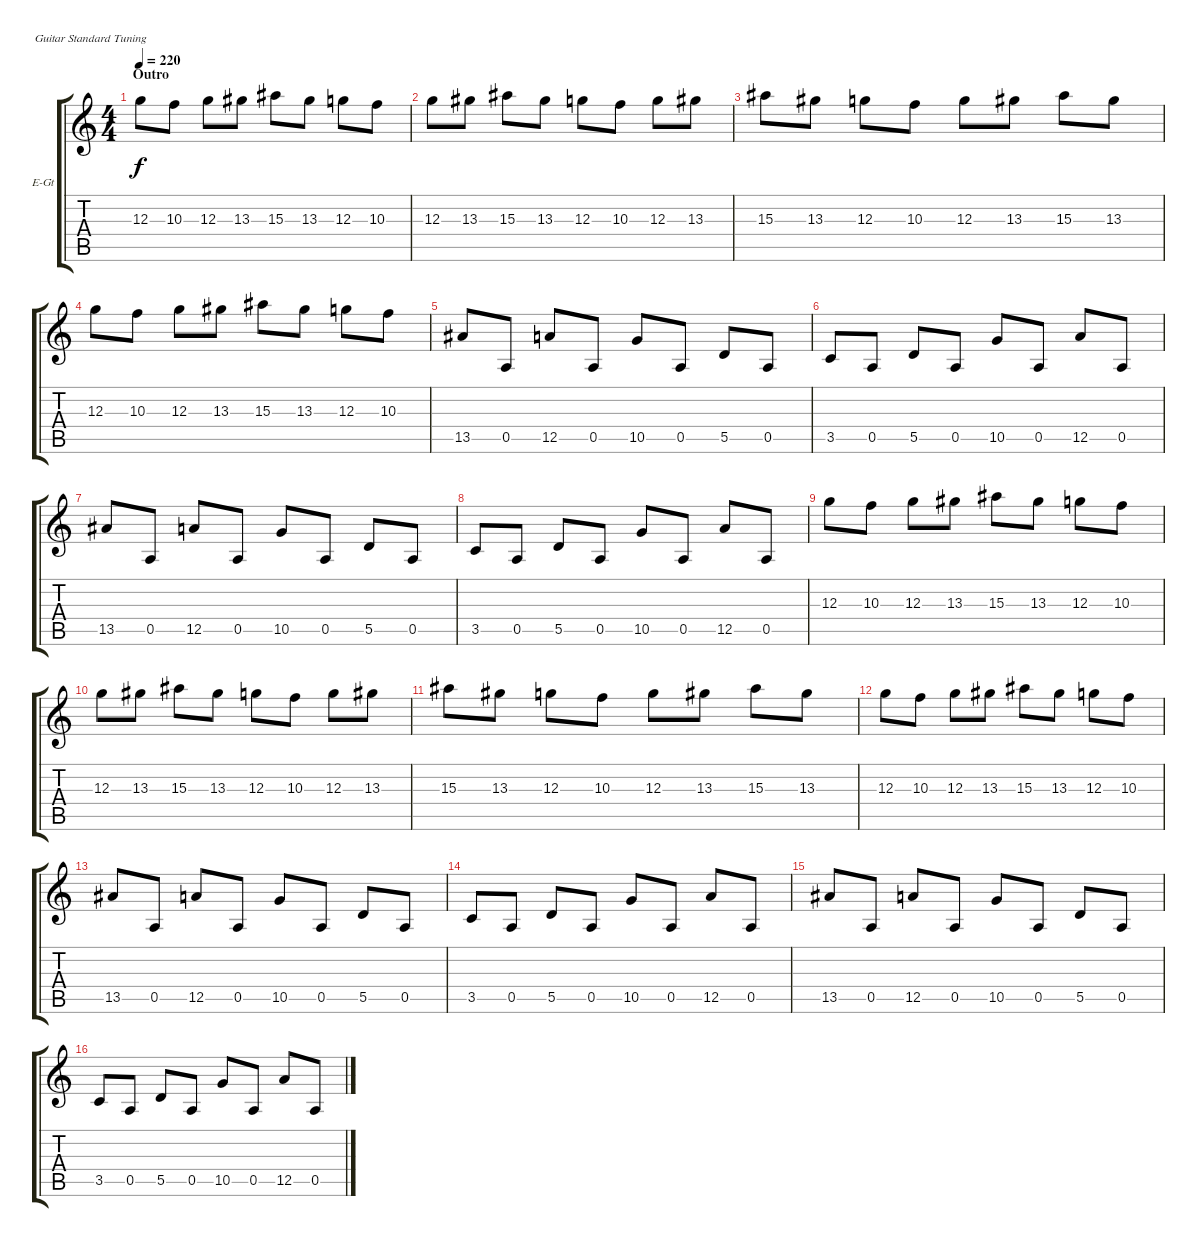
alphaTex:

\defaultSystemsLayout 4
\bracketExtendMode groupsimilarinstruments
\firstSystemTrackNameOrientation horizontal
\otherSystemsTrackNameOrientation horizontal
\track ("Electric Guitar" "E-Gt") {instrument distortionguitar}
\staff {score tabs}
\tuning (E4 B3 G3 D3 A2 E2)
\ts (4 4)
\section ("" "Outro")
\tempo 220
\clef g2
\ks c
12.3.8{dy f} 10.3.8 12.3.8 13.3.8 15.3.8 13.3.8 12.3.8 10.3.8 |
12.3.8 13.3.8 15.3.8 13.3.8 12.3.8 10.3.8 12.3.8 13.3.8 |
15.3.8 13.3.8 12.3.8 10.3.8 12.3.8 13.3.8 15.3.8 13.3.8 |
12.3.8 10.3.8 12.3.8 13.3.8 15.3.8 13.3.8 12.3.8 10.3.8 |
13.5.8 0.5.8 12.5.8 0.5.8 10.5.8 0.5.8 5.5.8 0.5.8 |
3.5.8 0.5.8 5.5.8 0.5.8 10.5.8 0.5.8 12.5.8 0.5.8 |
13.5.8 0.5.8 12.5.8 0.5.8 10.5.8 0.5.8 5.5.8 0.5.8 |
3.5.8 0.5.8 5.5.8 0.5.8 10.5.8 0.5.8 12.5.8 0.5.8 |
12.3.8 10.3.8 12.3.8 13.3.8 15.3.8 13.3.8 12.3.8 10.3.8 |
12.3.8 13.3.8 15.3.8 13.3.8 12.3.8 10.3.8 12.3.8 13.3.8 |
15.3.8 13.3.8 12.3.8 10.3.8 12.3.8 13.3.8 15.3.8 13.3.8 |
12.3.8 10.3.8 12.3.8 13.3.8 15.3.8 13.3.8 12.3.8 10.3.8 |
13.5.8 0.5.8 12.5.8 0.5.8 10.5.8 0.5.8 5.5.8 0.5.8 |
3.5.8 0.5.8 5.5.8 0.5.8 10.5.8 0.5.8 12.5.8 0.5.8 |
13.5.8 0.5.8 12.5.8 0.5.8 10.5.8 0.5.8 5.5.8 0.5.8 |
3.5.8 0.5.8 5.5.8 0.5.8 10.5.8 0.5.8 12.5.8 0.5.8
